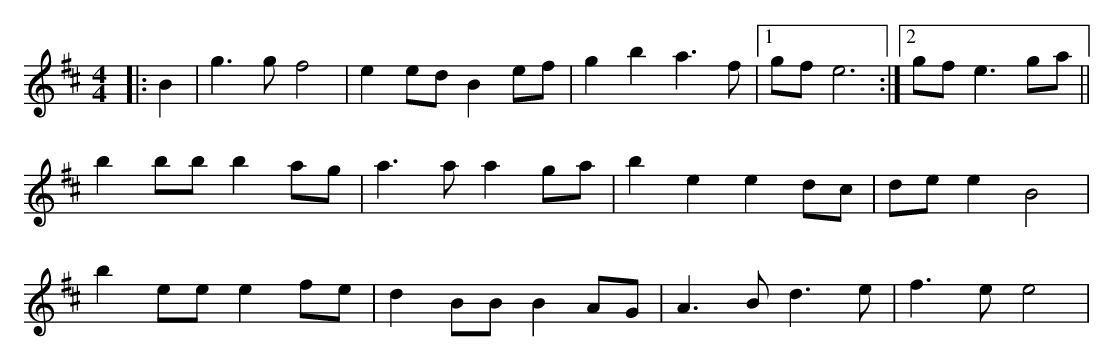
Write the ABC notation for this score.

X:1
M:4/4
K:Edor
|:B2|g3g f4|e2ed B2ef|g2b2a3f|1 gfe6:|2 gfe3ga||
b2bbb2ag|a3aa2ga|b2e2e2dc|dee2 B4|
b2eee2fe|d2BBB2AG|A3Bd3e|f3e e4|
